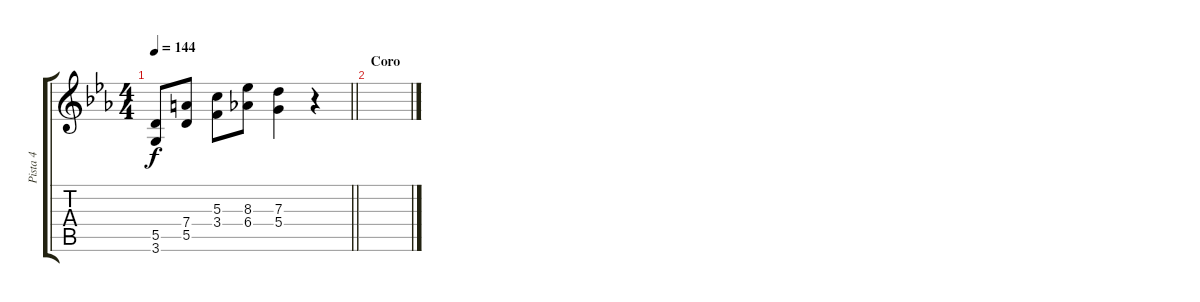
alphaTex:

\track ("Pista 4" "Pista 4") {instrument acousticguitarsteel}
\staff {score tabs}
\tuning (E4 B3 G3 D3 A2 E2) {hide}
\ts (4 4)
\tempo 144
\clef g2
\barLineRight lightlight
\ks eb
(5.5 3.6).8{dy f} (7.4 5.5).8 (5.3 3.4).8 (8.3 6.4).8 (7.3 5.4).4 r.4 |
\section ("" "Coro")
